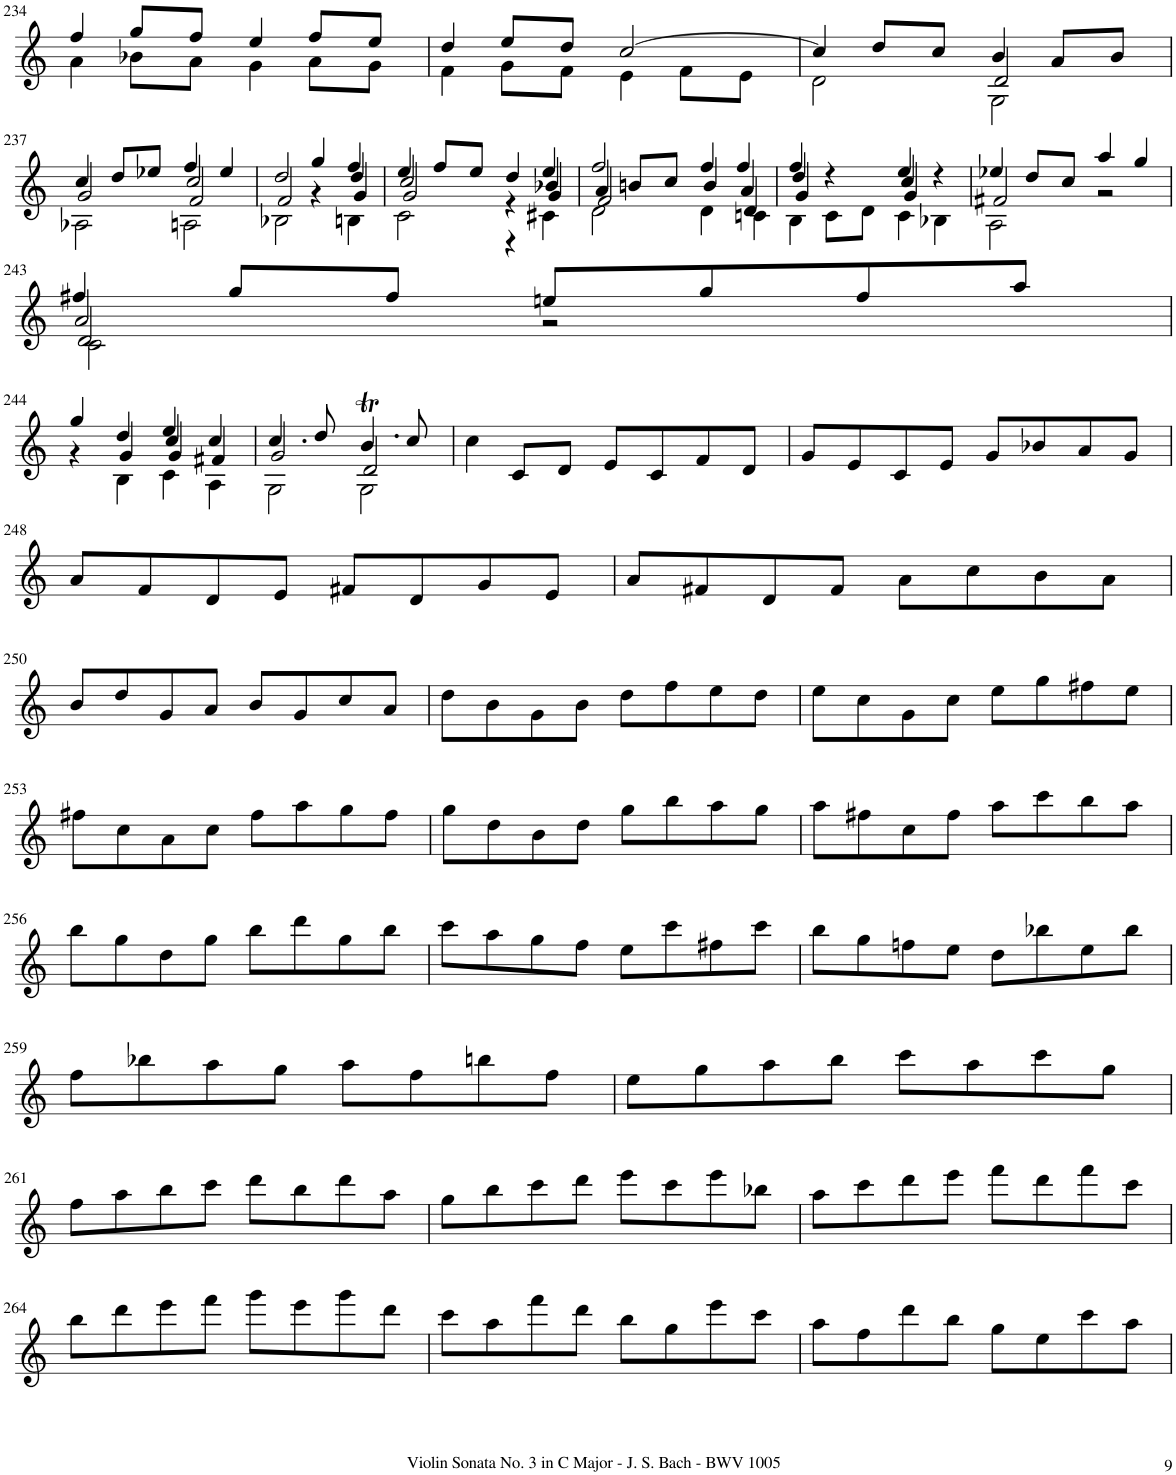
**kern
*part1
*staff1
*I"Violin
*I'Vln.
!!LO:PB:g=z
*clefG2
*k[]
*M2/2
*met(c|)
=234
*^
4ff/	4a\
8gg/L	8b-X\L
8ff/J	8a\J
4ee/	4g\
8ff/L	8a\L
8ee/J	8g\J
=235	=235
4dd/	4f\
8ee/L	8g\L
8dd/J	8f\J
[2cc/	4e\
.	8f\L
.	8e\J
=236	=236
*	*^
4cc/]	2d\	2ryy
8dd/L	.	.
8cc/J	.	.
4b/	2G\	2d/
8a/L	.	.
8b/J	.	.
!!LO:LB:g=z	!!	!!
=237	=237	=237
*	*	*^
4cc/	2A-X\	2g/	2ryy
8dd/L	.	.	.
8ee-X/J	.	.	.
4ff/	2An\	2cc/	2f/
4ee-/	.	.	.
=238	=238	=238	=238
2dd/	2B-X\	2f/	2ryy
4gg/	4r	4ryy	4ryy
4ff/	4Bn\	4dd/	4g/
=239	=239	=239	=239
4ee/	2c\	2cc/	2g/
8ff/L	.	.	.
8ee/J	.	.	.
4dd/	4r	4r	4ryy
4ee/	4c#X\	4b-X/	4g/
=240	=240	=240	=240
2ff/	2d\	4a/	2f/
.	.	8bn/L	.
.	.	8cc/J	.
4ff/	4d\	4b/	4ryy
4ff/	4cn\	4a/	4d/
=241	=241	=241	=241
4ff/	4B\	4dd/	4g/
4r	8c\L	4ryy	4ryy
.	8d\J	.	.
4ee/	4c\	4cc/	4g/
4r	4B-X\	4ryy	4ryy
*	*	*v	*v
=242	=242	=242
4ee-X/	2A\	2f#X/
8dd/L	.	.
8cc/J	.	.
4aa/	2r	2ryy
4gg/	.	.
!!LO:LB:g=z	!!	!!
=243	=243	=243
*	*	*^
4ff#X/	2c\	2a/	2d/
8gg/L	.	.	.
8ff#/J	.	.	.
8een/L	2r	2ryy	2ryy
8gg/	.	.	.
8ff#/	.	.	.
8aa/J	.	.	.
!!LO:LB:g=z	!!	!!	!!
=244	=244	=244	=244
4gg/	4r	4ryy	2ryy
4dd/	4B\	4g/	.
4ee/	4c\	4g/	4cc/
4cc/	4A\	4f#X/	4ryy
*	*	*v	*v
=245	=245	=245
4.cc/	2G\	2g/
8dd/	.	.
4.bt/	2G\	2d/
8cc/	.	.
*v	*v	*v
=246
4cc\
8c/L
8d/J
8e/L
8c/
8f/
8d/J
=247
8g/L
8e/
8c/
8e/J
8g/L
8b-X/
8a/
8g/J
!!LO:LB:g=z
=248
8a/L
8f/
8d/
8e/J
8f#X/L
8d/
8g/
8e/J
=249
8a/L
8f#X/
8d/
8f#/J
8a\L
8cc\
8b\
8a\J
!!LO:LB:g=z
=250
8b/L
8dd/
8g/
8a/J
8b/L
8g/
8cc/
8a/J
=251
8dd\L
8b\
8g\
8b\J
8dd\L
8ff\
8ee\
8dd\J
=252
8ee\L
8cc\
8g\
8cc\J
8ee\L
8gg\
8ff#X\
8ee\J
!!LO:LB:g=z
=253
8ff#X\L
8cc\
8a\
8cc\J
8ff#\L
8aa\
8gg\
8ff#\J
=254
8gg\L
8dd\
8b\
8dd\J
8gg\L
8bb\
8aa\
8gg\J
=255
8aa\L
8ff#X\
8cc\
8ff#\J
8aa\L
8ccc\
8bb\
8aa\J
!!LO:LB:g=z
=256
8bb\L
8gg\
8dd\
8gg\J
8bb\L
8ddd\
8gg\
8bb\J
=257
8ccc\L
8aa\
8gg\
8ff\J
8ee\L
8ccc\
8ff#X\
8ccc\J
=258
8bb\L
8gg\
8ffn\
8ee\J
8dd\L
8bb-X\
8ee\
8bb-\J
!!LO:LB:g=z
=259
8ff\L
8bb-X\
8aa\
8gg\J
8aa\L
8ff\
8bbn\
8ff\J
=260
8ee\L
8gg\
8aa\
8bb\J
8ccc\L
8aa\
8ccc\
8gg\J
!!LO:LB:g=z
=261
8ff\L
8aa\
8bb\
8ccc\J
8ddd\L
8bb\
8ddd\
8aa\J
=262
8gg\L
8bb\
8ccc\
8ddd\J
8eee\L
8ccc\
8eee\
8bb-X\J
=263
8aa\L
8ccc\
8ddd\
8eee\J
8fff\L
8ddd\
8fff\
8ccc\J
!!LO:LB:g=z
=264
8bb\L
8ddd\
8eee\
8fff\J
8ggg\L
8eee\
8ggg\
8ddd\J
=265
8ccc\L
8aa\
8fff\
8ddd\J
8bb\L
8gg\
8eee\
8ccc\J
=266
8aa\L
8ff\
8ddd\
8bb\J
8gg\L
8ee\
8ccc\
8aa\J
=
*-
